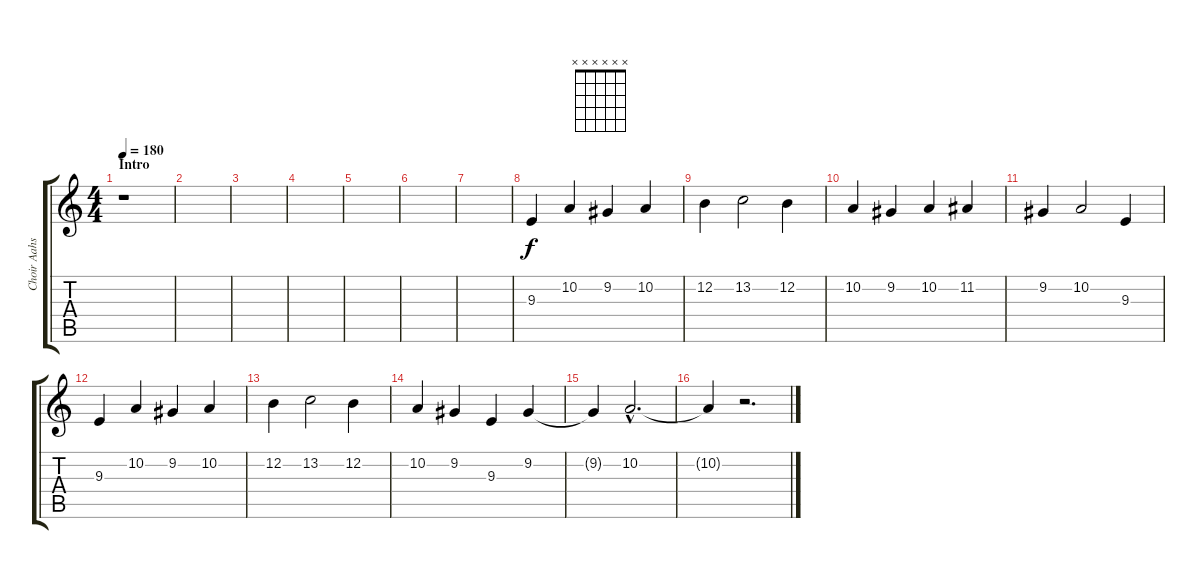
\track ("Choir Aahs" "Choir Aahs") {instrument choiraahs}
\staff {score tabs}
\tuning (E4 B3 G3 D3 A2 E2) {hide}
\chord ("" x x x x x x) {firstfret 0}
\ts (4 4)
\section ("" "Intro")
\tempo 180
\clef g2
\ks c
r.1{ch "" dy f instrument choiraahs} |
|
|
|
|
|
|
9.3.4{volume 13 instrument voiceoohs} 10.2.4{volume 13 instrument voiceoohs} 9.2.4{volume 13 instrument voiceoohs} 10.2.4{volume 13 instrument voiceoohs} |
12.2.4{volume 13 instrument voiceoohs} 13.2.2{volume 13 instrument voiceoohs} 12.2.4{volume 13 instrument voiceoohs} |
10.2.4{volume 13 instrument voiceoohs} 9.2.4{volume 13 instrument voiceoohs} 10.2.4{volume 13 instrument voiceoohs} 11.2.4{volume 13 instrument voiceoohs} |
9.2.4{volume 13 instrument voiceoohs} 10.2.2{volume 13 instrument voiceoohs} 9.3.4{volume 13 instrument voiceoohs} |
9.3.4{volume 13 instrument voiceoohs} 10.2.4{volume 13 instrument voiceoohs} 9.2.4{volume 13 instrument voiceoohs} 10.2.4{volume 13 instrument voiceoohs} |
12.2.4{volume 13 instrument voiceoohs} 13.2.2{volume 13 instrument voiceoohs} 12.2.4{volume 13 instrument voiceoohs} |
10.2.4{volume 13 instrument voiceoohs} 9.2.4{volume 13 instrument voiceoohs} 9.3.4{volume 13 instrument voiceoohs} 9.2.4{volume 13 instrument voiceoohs} |
9.2{t}.4 10.2{hac}.2{d volume 13 instrument voiceoohs} |
10.2{t}.4 r.2{d}
